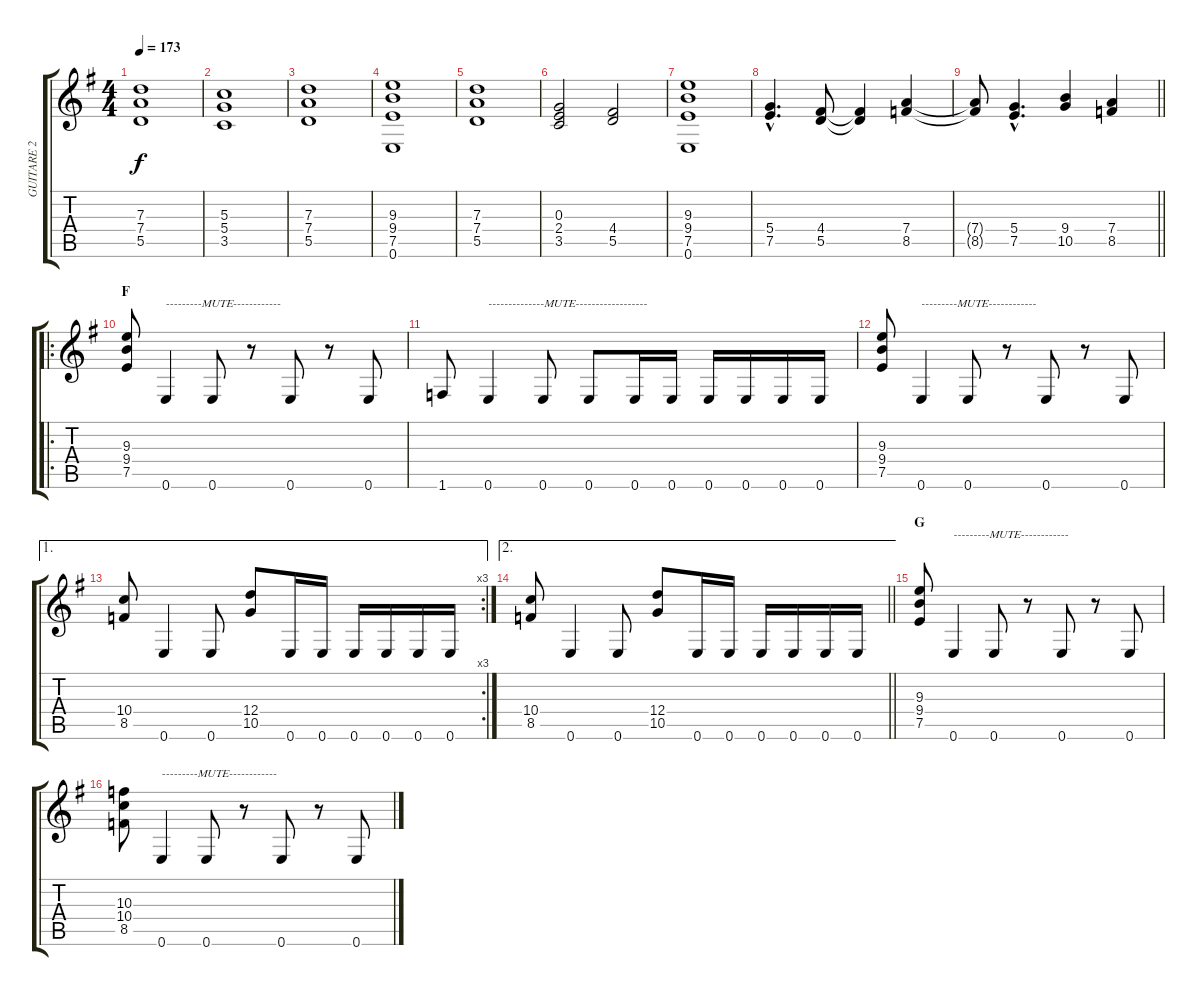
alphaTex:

\track ("GUITARE 2" "GUITARE 2") {instrument distortionguitar}
\staff {score tabs}
\tuning (E4 B3 G3 D3 A2 E2) {hide}
\ts (4 4)
\tempo 173
\clef g2
\ks g
(7.3 7.4 5.5).1{dy f} |
(5.3 5.4 3.5).1 |
(7.3 7.4 5.5).1 |
(9.3 9.4 7.5 0.6).1 |
(7.3 7.4 5.5).1 |
(0.3 2.4 3.5).2 (4.4 5.5).2 |
(9.3 9.4 7.5 0.6).1 |
(5.4{hac} 7.5{hac}).4{d} (4.4 5.5).8 (4.4{t} 5.5{t}).4 (7.4 8.5).4 |
\barLineRight lightlight
(7.4{t} 8.5{t}).8 (5.4{hac} 7.5{hac}).4{d} (9.4 10.5).4 (7.4 8.5).4 |
\ro
\section ("" "F")
(9.3 9.4 7.5).8 0.6.4{txt "---------MUTE------------"} 0.6.8 r.8 0.6.8 r.8 0.6.8 |
1.6.8 0.6.4{txt "--------------MUTE------------------"} 0.6.8 0.6.8 0.6.16 0.6.16 0.6.16 0.6.16 0.6.16 0.6.16 |
(9.3 9.4 7.5).8 0.6.4{txt "---------MUTE------------"} 0.6.8 r.8 0.6.8 r.8 0.6.8 |
\ae 1
\rc 3
(10.4 8.5).8 0.6.4 0.6.8 (12.4 10.5).8 0.6.16 0.6.16 0.6.16 0.6.16 0.6.16 0.6.16 |
\ae 2
\barLineRight lightlight
(10.4 8.5).8 0.6.4 0.6.8 (12.4 10.5).8 0.6.16 0.6.16 0.6.16 0.6.16 0.6.16 0.6.16 |
\section ("" "G")
(9.3 9.4 7.5).8 0.6.4{txt "---------MUTE------------"} 0.6.8 r.8 0.6.8 r.8 0.6.8 |
(10.3 10.4 8.5).8 0.6.4{txt "---------MUTE------------"} 0.6.8 r.8 0.6.8 r.8 0.6.8
